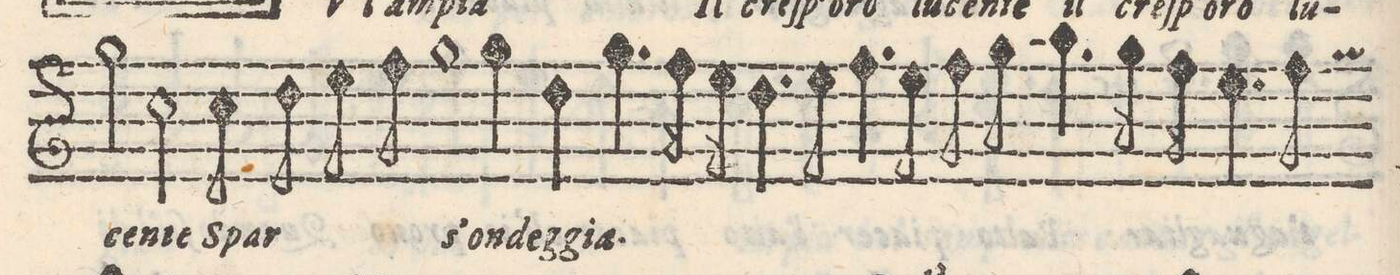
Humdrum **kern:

**kern	**text
*I"CANTO	*
*clefG2	*
*k[]	*
*met(C)	*
*M2/1	*
2gg\	-cen-
2cc\	-te
=5-	=5-
8cc\	Spar-
8dd\	.
8ee\	.
8ff\	.
1gg	.
4gg\	-s`on-
4dd\	-deg-
=6-	=6-
4.gg\	-gia-
16ff\	.
16ee\	.
4.dd\	.
8ee\	.
4.ff\	.
8ee\	.
8ff\	.
8gg\	.
4.aa\	.
=7-	=7-
16gg\	.
16ff\	.
4.ee\	.
8ff\	.
*-	*-
